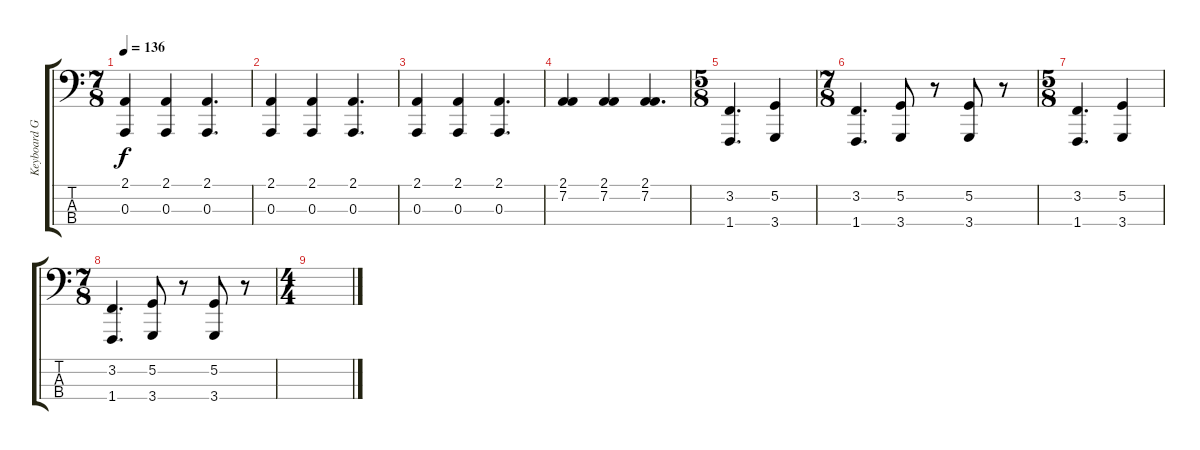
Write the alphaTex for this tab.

\track ("Keyboard Geddy Lee" "Keyboard G") {instrument lead1square}
\staff {score tabs}
\tuning (G2 D2 A1 E1) {hide}
\ts (7 8)
\tempo 136
\clef f4
\ks c
(2.1 0.3).4{dy f} (2.1 0.3).4 (2.1 0.3).4{d} |
(2.1 0.3).4 (2.1 0.3).4 (2.1 0.3).4{d} |
(2.1 0.3).4 (2.1 0.3).4 (2.1 0.3).4{d} |
(2.1 7.2).4 (2.1 7.2).4 (2.1 7.2).4{d} |
\ts (5 8)
(3.2 1.4).4{d} (5.2 3.4).4 |
\ts (7 8)
(3.2 1.4).4{d} (5.2 3.4).8 r.8 (5.2 3.4).8 r.8 |
\ts (5 8)
(3.2 1.4).4{d} (5.2 3.4).4 |
\ts (7 8)
(3.2 1.4).4{d} (5.2 3.4).8 r.8 (5.2 3.4).8 r.8 |
\ts (4 4)
